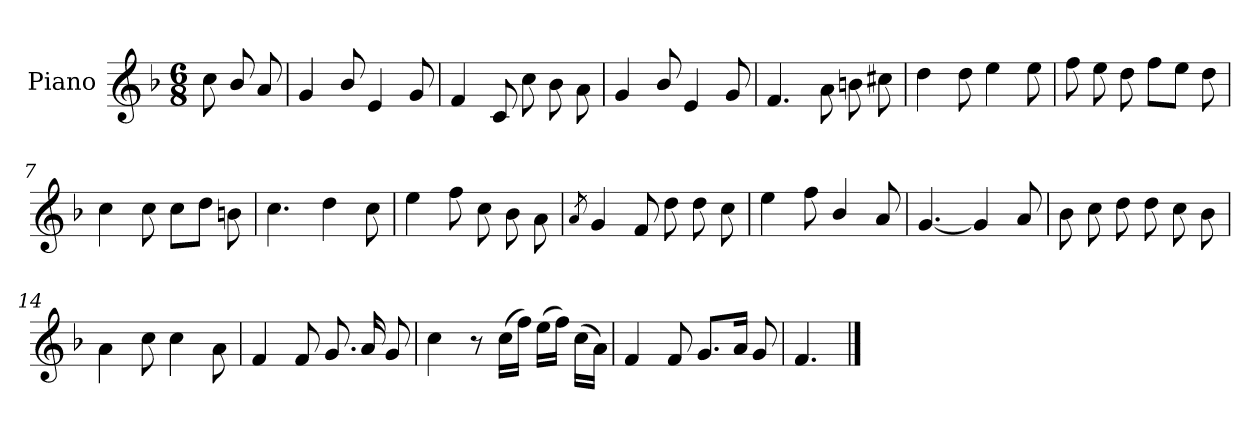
**kern
*part1
*staff1
*I"Piano
*I'Pno.
*clefG2
*k[b-]
*M6/8
=
8cc\
8b-/
*MM92
8a/
=1
4g/
8b-/
4e/
8g/
=2
4f/
8c/
8cc\
8b-\
8a\
=3
4g/
8b-/
4e/
8g/
!!LO:LB:g=z
=4
4.f/
8a\
8bn\
8cc#X\
=5
4dd\
8dd\
4ee\
8ee\
=6
8ff\
8ee\
8dd\
8ff\L
8ee\J
8dd\
=7
4cc\
8cc\
8cc\L
8dd\J
8bn\
=8
4.cc\
4dd\
8cc\
!!LO:LB:g=z
=9
4ee\
8ff\
8cc\
8b-\
8a\
=10
8qa/
4g/
8f/
8dd\
8dd\
8cc\
=11
4ee\
8ff\
4b-/
8a/
=12
[4.g/
4g/]
8a/
=13
8b-\
8cc\
8dd\
8dd\
8cc\
8b-\
!!LO:LB:g=z
=14
4a\
8cc\
4cc\
8a\
=15
4f/
8f/
8.g/
16a/
8g/
=16
4cc\
8r
(>16cc\LL
16ff\JJ)
(>16ee\LL
16ff\JJ)
(>16cc\LL
16a\JJ)
=17
4f/
8f/
8.g/L
16a/Jk
8g/
=18
4.f/
==
*-
